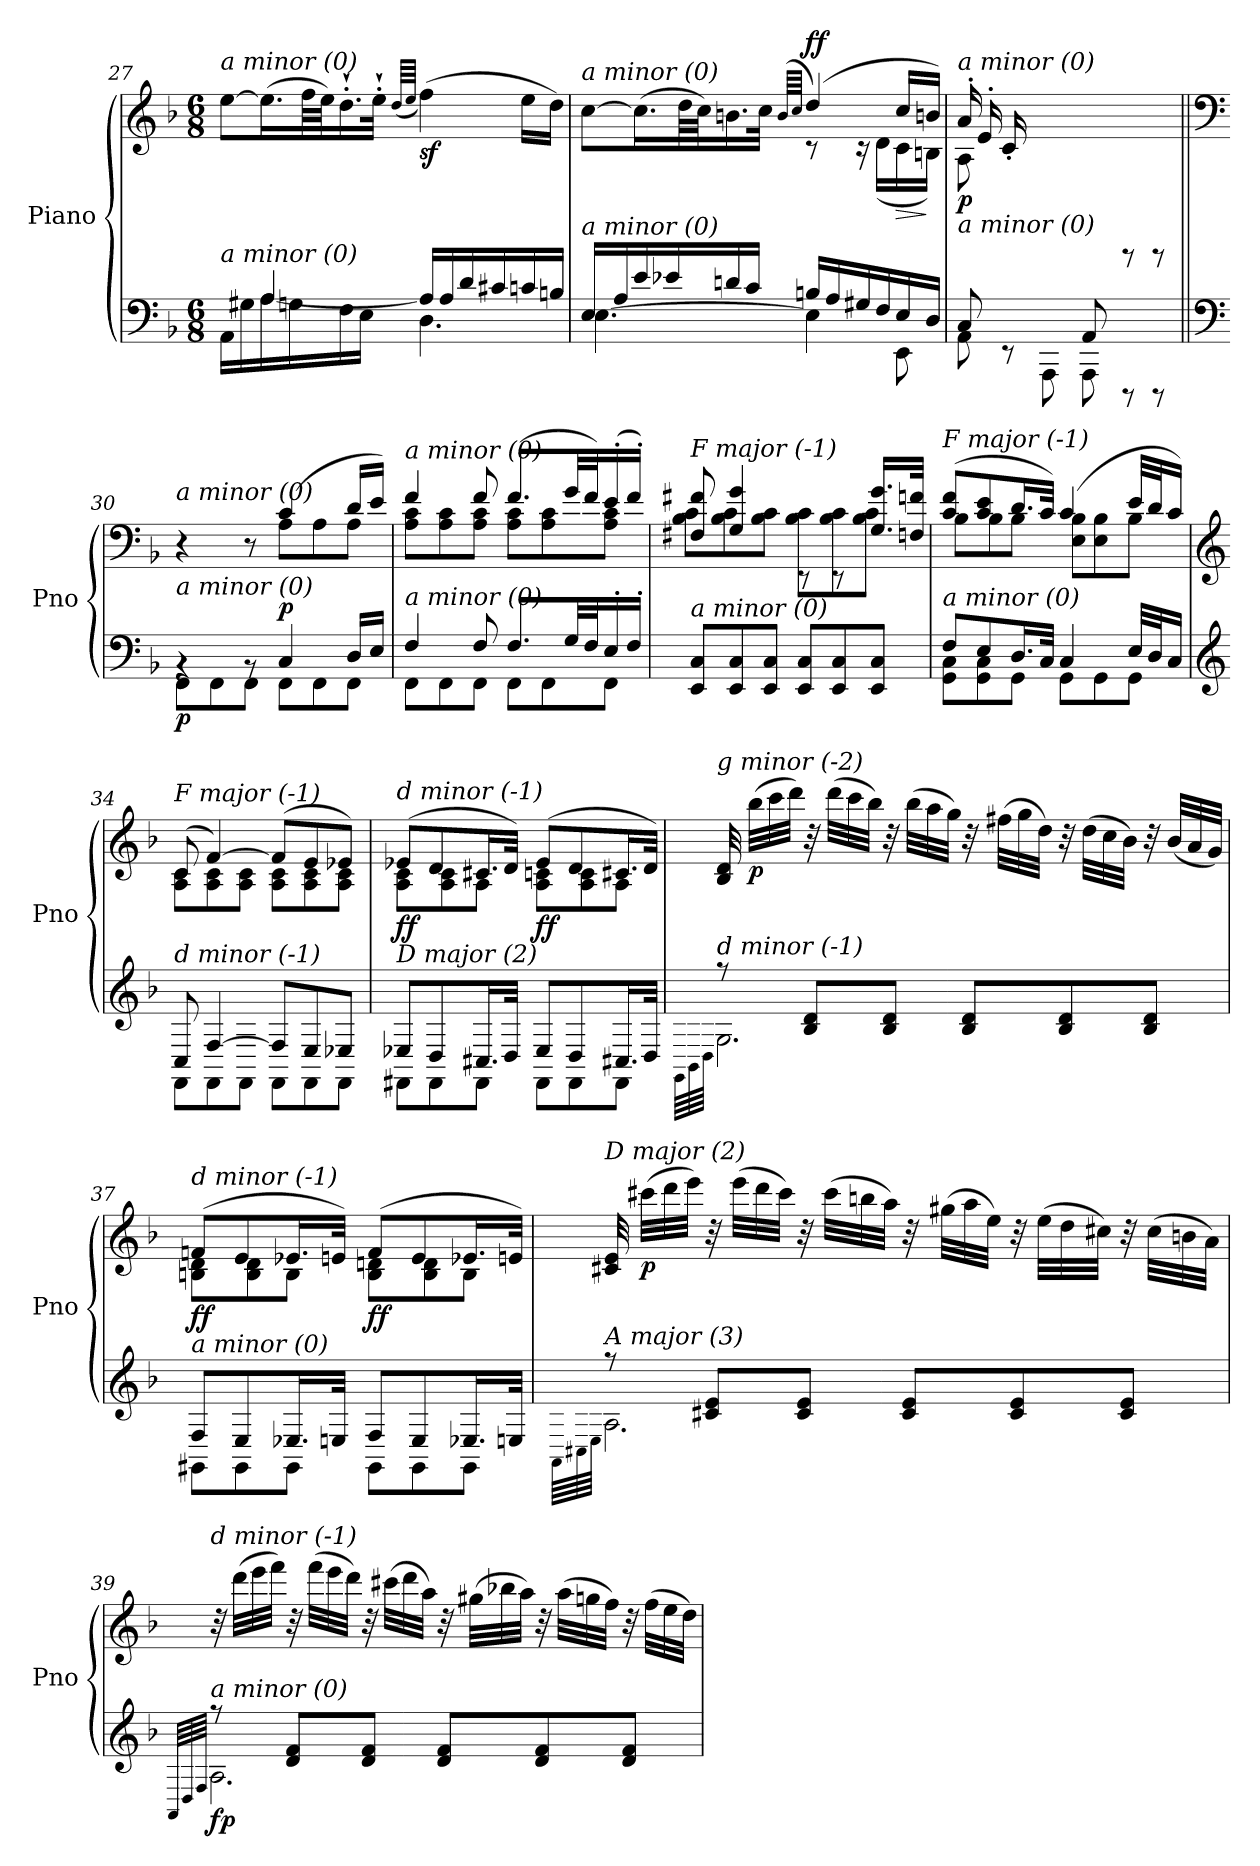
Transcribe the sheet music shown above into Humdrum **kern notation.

**kern	**kern	**dynam
*part1	*part1	*part1
*staff2	*staff1	*staff1/2
*I"Piano	*	*
*I'Pno	*	*
!!LO:LB:g=z
*clefF4	*clefG2	*
*k[b-]	*k[b-]	*
*M6/8	*M6/8	*
=27	=27	=27
*^	*^	*
!	!	!LO:TX:i:t=a minor (0)	!	!
!LO:TX:i:t=a minor (0)	!	!	!	!
16AA\LL	8ryy	[8ee\L	8ryy	.
16G#X\	.	.	.	.
16A\	[4A/	(16.ee\L]	2ryy	.
16Gn\	.	.	.	.
.	.	64ff\LL	.	.
.	.	64ee\JJ)	.	.
16F\	.	16.dd`'\	.	.
16E\JJ	.	.	.	.
.	.	32ee`'\JJk	.	.
.	.	(64qdd/LLLL	.	.
.	.	64qee/JJJJ	.	.
!	!	!	!	!LO:DY:b
4.D\	16A/LL]	(4ff\)	.	sf
.	16A/	.	.	.
.	16d/	.	.	.
.	16c#X/	.	.	.
.	16cn/	16ee\LL	8ryy	.
.	16Bn/JJ	16dd\JJ)	.	.
=28	=28	=28	=28	=28
*	*^	*	*	*
!	!	!	!LO:TX:i:t=a minor (0)	!	!
!LO:TX:i:t=a minor (0)	!	!	!	!	!
4.ryy	16E/LL	[4.E\	[8cc\L	4.ryy	.
.	16A/	.	.	.	.
!	!	!	!	!	!LO:DY:a
.	16e/	.	(>16.cc\L]	.	other-dynamics
.	16e-Xi/	.	.	.	.
.	.	.	64dd\LL	.	.
.	.	.	64cc\JJ)	.	.
.	16dn/	.	16.bn\	.	.
.	16c/JJ	.	.	.	.
.	.	.	32cc\JJk	.	.
.	.	.	(64qb/LLLL	.	.
.	.	.	64qcc/JJJJ	.	.
!	!	!	!	!	!LO:DY:a
4.ryy	16Bn/LL	4E\]	(4dd/)	8r	ff
.	16A/	.	.	.	.
.	16G#X/	.	.	16r	.
.	16F/	.	.	(16d\LL	.
!	!	!	!	!	!LO:HP:b
.	16E/	8EE\	16cc/LL	16c\	>
.	16D/JJ	.	16bn/JJ)	16Bn\JJ)	]
=29	=29	=29	=29	=29	=29
*	*	*^	*	*^	*
!	!	!	!	!LO:TX:i:t=a minor (0)	!	!	!
!LO:TX:i:t=a minor (0)	!	!	!	!	!	!	!
!	!	!	!	!	!	!	!LO:DY:b
8.ryy	8ryy	8C/	8AA\	(>16a'/LL	8A\	8ryy	p
.	.	.	.	16e'/	.	.	.
.	2ryy	8r	2ryy	16c'/	2ryy	2ryy	.
16A'/	.	.	.	4ryy	.	.	.
16E'/	.	8AAA\	.	.	.	.	.
16C'/JJ)	.	.	.	.	.	.	.
8AA/	.	8AAA\	.	.	.	.	.
.	.	.	.	16ryy	.	.	.
4ryy	.	8rDDD	.	8rDDD	.	.	.
.	8ryy	8rDDD	8ryy	8rDDD	8ryy	8ryy	.
*v	*v	*v	*v	*	*	*	*
*	*v	*v	*v	*
!!LO:LB:g=z
=30||	=30||	=30||
*clefF4	*clefF4	*
*^	*^	*
*	*^	*	*^	*
*	*	*^	*	*	*	*
!	!	!	!	!LO:TX:i:t=a minor (0)	!	!	!
!LO:TX:i:t=a minor (0)	!	!	!	!	!	!	!
!	!	!	!	!	!	!	!LO:DY:b=2
*	*	*v	*v	*	*	*	*
*	*	*	*	*v	*v	*
4.ryy	4rBB	8FF\L	4r	4.ryy	p
.	.	8FF\	.	.	.
.	8rBB	8FF\J	8r	.	.
!	!	!	!	!	!LO:DY:a=2
4.ryy	4C/	8FF\L	(4c/	8A\L	p
.	.	8FF\	.	8A\	.
.	16D/LL	8FF\J	16d/LL	8A\J	.
.	16E/JJ	.	16e/JJ)	.	.
*	*v	*v	*	*	*
=31	=31	=31	=31	=31
!	!	!LO:TX:i:t=a minor (0)	!	!
!LO:TX:i:t=a minor (0)	!	!	!	!
4F/	8FF\L	4f/	8A\ 8c\L	.
.	8FF\	.	8A\ 8c\	.
8F/	8FF\J	8f/	8A\ 8c\J	.
8.F/L	8FF\L	(>8.f/L	8A\ 8c\L	.
.	8FF\	.	8A\ 8c\	.
32G/LL	.	32g/LL	.	.
32F/J	.	32f/J)	.	.
16E'/	8FF\J	(>16e'/	8A\ 8c\J	.
16F'/JJ	.	16f'/JJ)	.	.
*v	*v	*	*	*
=32	=32	=32	=32
!	!LO:TX:i:t=F major (-1)	!	!
!LO:TX:i:t=a minor (0)	!	!	!
!	!	!	!LO:DY:b
8EE/ 8C/L	8F#X/ 8f#X/	8B-\ 8c\L	other-dynamics
8EE/ 8C/	4G/ 4g/	8B-\ 8c\	.
8EE/ 8C/J	.	8B-\ 8c\J	.
8EE/ 8C/L	8rEE	8B-\ 8c\L	.
8EE/ 8C/	8rEE	8B-\ 8c\	.
8EE/ 8C/J	16.G/ 16.g/LL	8B-\ 8c\J	.
.	32Fn/ 32fn/JJk	.	.
!!LO:PB:g=z	!!
=33	=33	=33	=33
*^	*	*	*
!	!	!LO:TX:i:t=F major (-1)	!	!
!LO:TX:i:t=a minor (0)	!	!	!	!
8F/L	8GG\ 8C\L	(8c/ 8f/L	8B-\L	.
8E/	8GG\ 8C\	8c/ 8e/	8B-\	.
16.D/L	8GG\J	16.d/L	8B-\J	.
32C/JJk	.	32c/JJk)	.	.
4C/	8GG\L	(4c/	8E\ 8B-\L	.
.	8GG\	.	8E\ 8B-\	.
32E/LLL	8GG\J	32e/LLL	8B-\J	.
32D/J	.	32d/J	.	.
16C/JJ	.	16c/JJ)	.	.
=34	=34	=34	=34	=34
*clefG2	*	*clefG2	*	*
!	!	!LO:TX:i:t=F major (-1)	!	!
!LO:TX:i:t=d minor (-1)	!	!	!	!
!	!	!	!	!LO:DY:b
8C/	8FF\L	(>8c/	8A\ 8c\L	other-dynamics
[4F/	8FF\	[4f/)	8A\ 8c\	.
.	8FF\J	.	8A\ 8c\J	.
8F/L]	8FF\L	(>8f/L]	8A\ 8c\L	.
8E/	8FF\	8e/	8A\ 8c\	.
8E-X/J	8FF\J	8e-X/J)	8A\ 8c\J	.
=35	=35	=35	=35	=35
!	!	!LO:TX:i:t=d minor (-1)	!	!
!LO:TX:i:t=D major (2)	!	!	!	!
!	!	!	!	!LO:DY:b
8E-X/L	8FF#X\L	(8e-X/L	8A\ 8c\L	ff
8D/	8FF#\	8d/	8A\ 8c\	.
16.C#X/L	8FF#\J	16.c#X/L	8A\J	.
32D/JJk	.	32d/JJk)	.	.
!	!	!	!	!LO:DY:b
8E-/L	8FF#\L	(8e-/L	8A\ 8cn\L	ff
8D/	8FF#\	8d/	8A\ 8c\	.
16.C#X/L	8FF#\J	16.c#X/L	8A\J	.
32D/JJk	.	32d/JJk)	.	.
*	*	*v	*v	*
!!LO:LB:g=z
=36	=36	=36	=36
.	64qGG\LLLL	.	.
.	64qBB-\	.	.
.	64qD\JJJJ	.	.
!	!	!LO:TX:i:t=g minor (-2)	!
!LO:TX:i:t=d minor (-1)	!	!	!
!	!	!	!LO:DY:b=2
!	!	!	!LO:DY:n=1:b
8rff	2.G\	32B-/ 32d/	fp f
!	!	!	!LO:DY:n=2:b
.	.	(32bb-\LLL	p
.	.	32ccc\	.
.	.	32ddd\JJJ)	.
8B-/ 8d/L	.	32r	.
.	.	(32ddd\LLL	.
.	.	32ccc\	.
.	.	32bb-\JJJ)	.
8B-/ 8d/J	.	32r	.
.	.	(32bb-\LLL	.
.	.	32aa\	.
.	.	32gg\JJJ)	.
8B-/ 8d/L	.	32r	.
.	.	(32ff#X\LLL	.
.	.	32gg\	.
.	.	32dd\JJJ)	.
8B-/ 8d/	.	32r	.
.	.	(32dd\LLL	.
.	.	32cc\	.
.	.	32b-\JJJ)	.
8B-/ 8d/J	.	32r	.
.	.	(32b-/LLL	.
.	.	32a/	.
.	.	32g/JJJ)	.
=37	=37	=37	=37
*	*	*^	*
!	!	!LO:TX:i:t=d minor (-1)	!	!
!LO:TX:i:t=a minor (0)	!	!	!	!
!	!	!	!	!LO:DY:b
8F/L	8GG#X\L	(8fn/L	8Bn\ 8d\L	ff
8E/	8GG#\	8e/	8B\ 8d\	.
16.E-Xi/L	8GG#\J	16.e-Xi/L	8B\J	.
32E/JJk	.	32e/JJk)	.	.
!	!	!	!	!LO:DY:b
8F/L	8GG#\L	(8f/L	8B\ 8dn\L	ff
8E/	8GG#\	8e/	8B\ 8d\	.
16.E-Xi/L	8GG#\J	16.e-Xi/L	8B\J	.
32E/JJk	.	32e/JJk)	.	.
*	*	*v	*v	*
!!LO:LB:g=z
=38	=38	=38	=38
.	64qAA\LLLL	.	.
.	64qC#X\	.	.
.	64qE\JJJJ	.	.
!	!	!LO:TX:i:t=D major (2)	!
!LO:TX:i:t=A major (3)	!	!	!
!	!	!	!LO:DY:b=2
!	!	!	!LO:DY:n=1:b
8rff	2.A\	32c#X/ 32e/	fp f
!	!	!	!LO:DY:n=2:b
.	.	(32ccc#X\LLL	p
.	.	32ddd\	.
.	.	32eee\JJJ)	.
8c#X/ 8e/L	.	32r	.
.	.	(32eee\LLL	.
.	.	32ddd\	.
.	.	32ccc#\JJJ)	.
8c#/ 8e/J	.	32r	.
.	.	(32ccc#\LLL	.
.	.	32bbn\	.
.	.	32aa\JJJ)	.
8c#/ 8e/L	.	32r	.
.	.	(32gg#X\LLL	.
.	.	32aa\	.
.	.	32ee\JJJ)	.
8c#/ 8e/	.	32r	.
.	.	(32ee\LLL	.
.	.	32dd\	.
.	.	32cc#X\JJJ)	.
8c#/ 8e/J	.	32r	.
.	.	(32cc#\LLL	.
.	.	32bn\	.
.	.	32a\JJJ)	.
!!LO:LB:g=z
=39	=39	=39	=39
.	64qAA/LLLL	.	.
.	64qD/	.	.
.	64qF/JJJJ	.	.
!	!	!LO:TX:i:t=d minor (-1)	!
!LO:TX:i:t=a minor (0)	!	!	!
!	!	!	!LO:DY:b=2
8rff	2.A\	32r	fp
.	.	(32ddd\LLL	.
.	.	32eee\	.
.	.	32fff\JJJ)	.
8d/ 8f/L	.	32r	.
.	.	(32fff\LLL	.
.	.	32eee\	.
.	.	32ddd\JJJ)	.
8d/ 8f/J	.	32r	.
.	.	(32ccc#X\LLL	.
.	.	32ddd\	.
.	.	32aa\JJJ)	.
8d/ 8f/L	.	32r	.
.	.	(32gg#X\LLL	.
.	.	32bb-X\	.
.	.	32aa\JJJ)	.
8d/ 8f/	.	32r	.
.	.	(32aa\LLL	.
.	.	32ggn\	.
.	.	32ff\JJJ)	.
8d/ 8f/J	.	32r	.
.	.	(32ff\LLL	.
.	.	32ee\	.
.	.	32dd\JJJ)	.
*v	*v	*	*
=	=	=
*-	*-	*-
